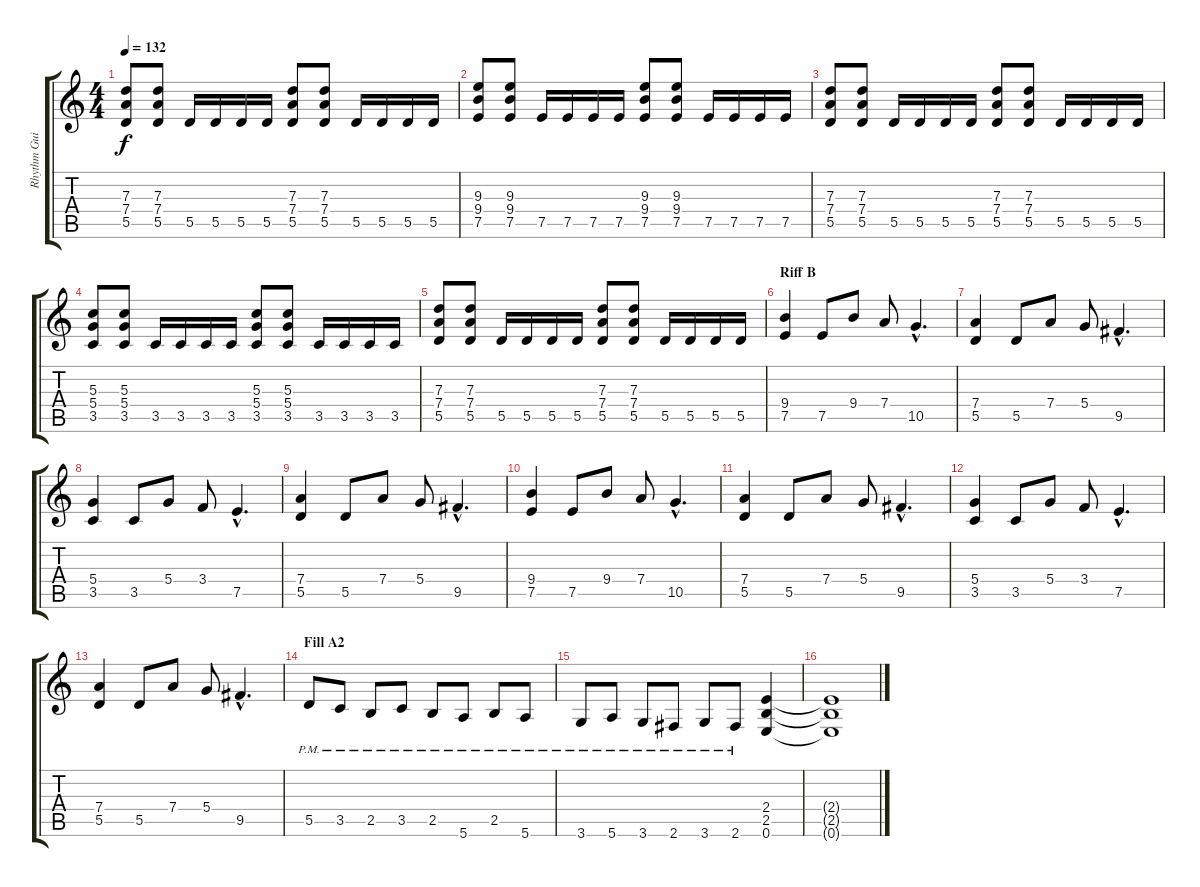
\track ("Rhythm Guitar(s)" "Rhythm Gui") {instrument overdrivenguitar}
\staff {score tabs}
\tuning (E4 B3 G3 D3 A2 E2) {hide}
\ts (4 4)
\tempo 132
\clef g2
\ks c
(7.3 7.4 5.5).8{dy f} (7.3 7.4 5.5).8 5.5.16 5.5.16 5.5.16 5.5.16 (7.3 7.4 5.5).8 (7.3 7.4 5.5).8 5.5.16 5.5.16 5.5.16 5.5.16 |
(9.3 9.4 7.5).8 (9.3 9.4 7.5).8 7.5.16 7.5.16 7.5.16 7.5.16 (9.3 9.4 7.5).8 (9.3 9.4 7.5).8 7.5.16 7.5.16 7.5.16 7.5.16 |
(7.3 7.4 5.5).8 (7.3 7.4 5.5).8 5.5.16 5.5.16 5.5.16 5.5.16 (7.3 7.4 5.5).8 (7.3 7.4 5.5).8 5.5.16 5.5.16 5.5.16 5.5.16 |
(5.3 5.4 3.5).8 (5.3 5.4 3.5).8 3.5.16 3.5.16 3.5.16 3.5.16 (5.3 5.4 3.5).8 (5.3 5.4 3.5).8 3.5.16 3.5.16 3.5.16 3.5.16 |
(7.3 7.4 5.5).8 (7.3 7.4 5.5).8 5.5.16 5.5.16 5.5.16 5.5.16 (7.3 7.4 5.5).8 (7.3 7.4 5.5).8 5.5.16 5.5.16 5.5.16 5.5.16 |
\section ("" "Riff B")
(9.4 7.5).4 7.5.8 9.4.8 7.4.8 10.5{hac}.4{d} |
(7.4 5.5).4 5.5.8 7.4.8 5.4.8 9.5{hac}.4{d} |
(5.4 3.5).4 3.5.8 5.4.8 3.4.8 7.5{hac}.4{d} |
(7.4 5.5).4 5.5.8 7.4.8 5.4.8 9.5{hac}.4{d} |
(9.4 7.5).4 7.5.8 9.4.8 7.4.8 10.5{hac}.4{d} |
(7.4 5.5).4 5.5.8 7.4.8 5.4.8 9.5{hac}.4{d} |
(5.4 3.5).4 3.5.8 5.4.8 3.4.8 7.5{hac}.4{d} |
(7.4 5.5).4 5.5.8 7.4.8 5.4.8 9.5{hac}.4{d} |
\section ("" "Fill A2")
5.5{pm}.8 3.5{pm}.8 2.5{pm}.8 3.5{pm}.8 2.5{pm}.8 5.6{pm}.8 2.5{pm}.8 5.6{pm}.8 |
3.6{pm}.8 5.6{pm}.8 3.6{pm}.8 2.6{pm}.8 3.6{pm}.8 2.6{pm}.8 (2.4 2.5 0.6).4 |
(2.4{t} 2.5{t} 0.6{t}).1
